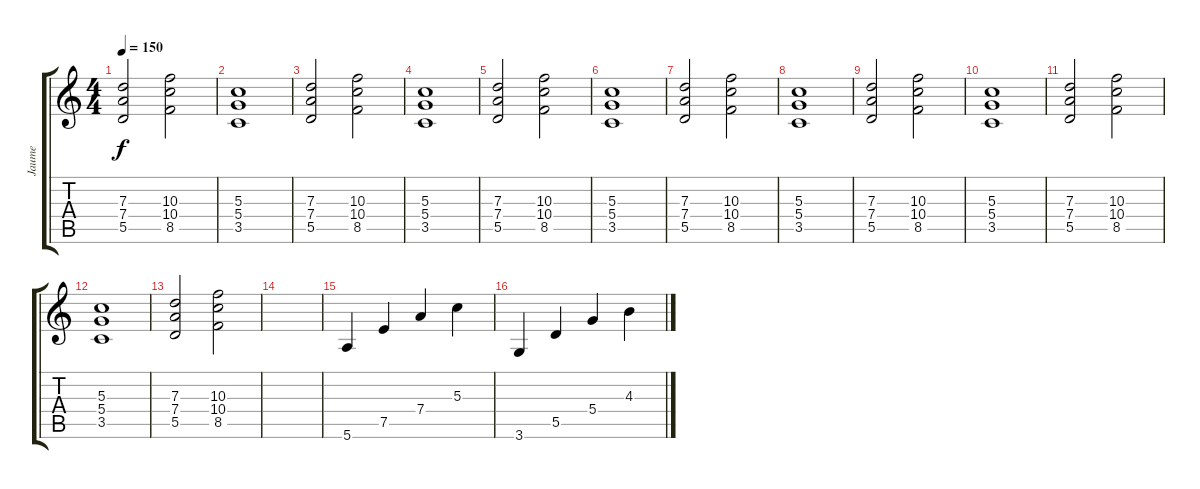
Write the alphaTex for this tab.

\track ("Jaume" "Jaume") {instrument acousticguitarsteel}
\staff {score tabs}
\tuning (E4 B3 G3 D3 A2 E2) {hide}
\ts (4 4)
\tempo 150
\clef g2
\ks c
(7.3 7.4 5.5).2{dy f} (10.3 10.4 8.5).2 |
(5.3 5.4 3.5).1 |
(7.3 7.4 5.5).2 (10.3 10.4 8.5).2 |
(5.3 5.4 3.5).1 |
(7.3 7.4 5.5).2 (10.3 10.4 8.5).2 |
(5.3 5.4 3.5).1{instrument distortionguitar} |
(7.3 7.4 5.5).2 (10.3 10.4 8.5).2 |
(5.3 5.4 3.5).1 |
(7.3 7.4 5.5).2 (10.3 10.4 8.5).2 |
(5.3 5.4 3.5).1 |
(7.3 7.4 5.5).2 (10.3 10.4 8.5).2 |
(5.3 5.4 3.5).1 |
(7.3 7.4 5.5).2 (10.3 10.4 8.5).2 |
|
5.6.4 7.5.4 7.4.4 5.3.4 |
3.6.4 5.5.4 5.4.4 4.3.4
